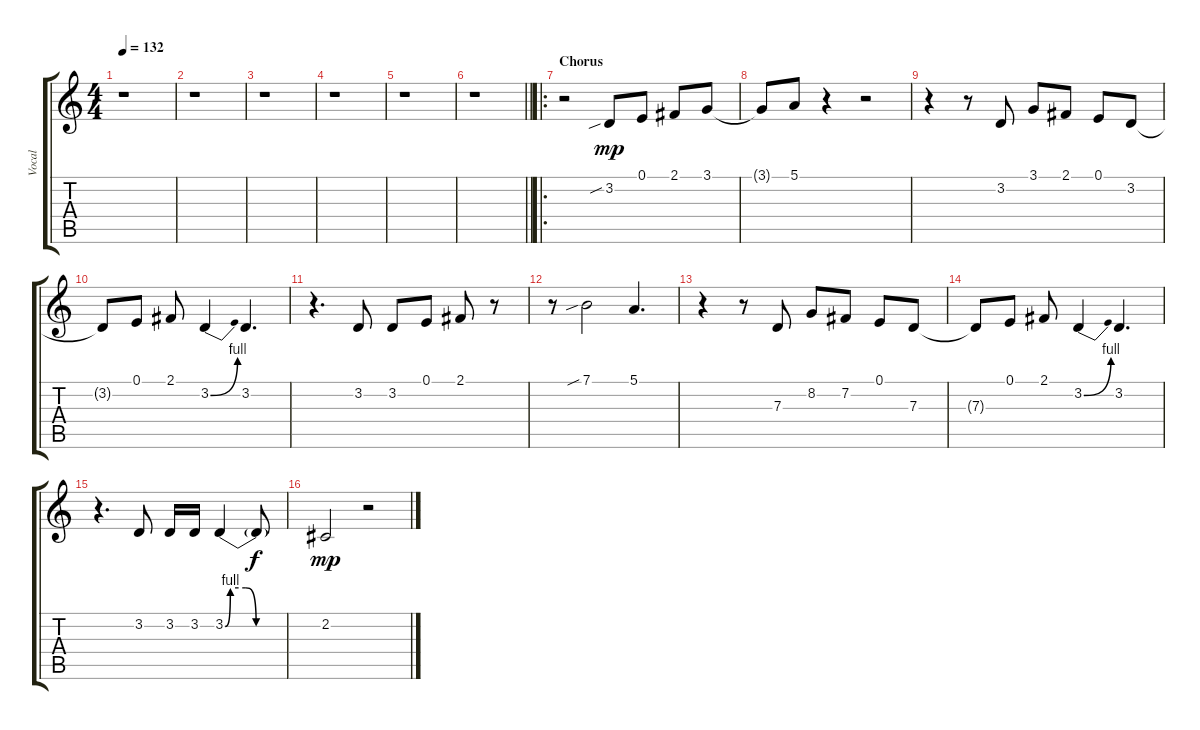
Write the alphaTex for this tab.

\track ("Vocal" "Vocal") {instrument oboe}
\staff {score tabs}
\tuning (E4 B3 G3 D3 A2 E2) {hide}
\ts (4 4)
\tempo 132
\clef g2
\ks c
r.1{dy p} |
r.1 |
r.1 |
r.1 |
r.1 |
\barLineRight lightlight
r.1 |
\ro
\section ("" "Chorus")
r.2 3.2{sib}.8{dy mp} 0.1.8 2.1.8 3.1.8 |
3.1{t}.8 5.1.8 r.4 r.2 |
r.4 r.8 3.2.8 3.1.8 2.1.8 0.1.8 3.2.8 |
3.2{t}.8 0.1.8 2.1.8 3.2{be (bend 0 0 60 4)}.4 3.2.4{d} |
r.4{d} 3.2.8 3.2.8 0.1.8 2.1.8 r.8 |
r.8 7.1{sib}.2 5.1.4{d} |
r.4 r.8 7.3.8 8.2.8 7.2.8 0.1.8 7.3.8 |
7.3{t}.8 0.1.8 2.1.8 3.2{be (bend 0 0 60 4)}.4 3.2.4{d} |
r.4{d} 3.2.8 3.2.16 3.2.16 3.2{be (custom 0 0 5 4 20 4 30 0 60 0)}.4 3.2{t}.8{dy f} |
2.2.2{dy mp} r.2
